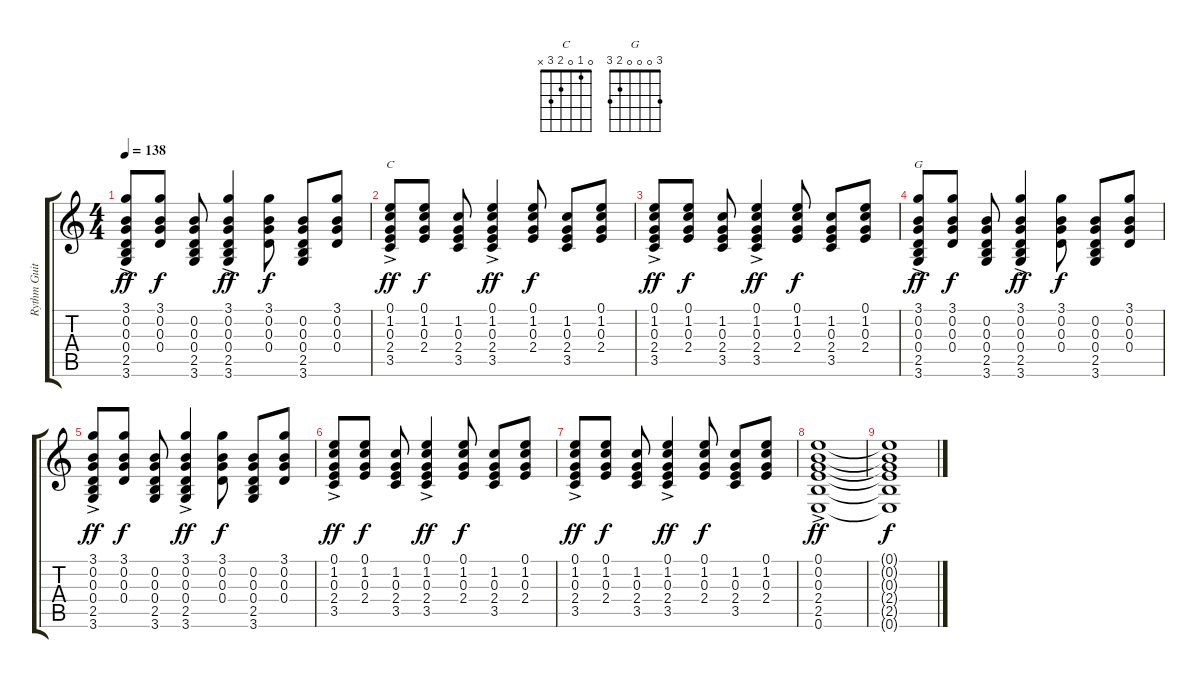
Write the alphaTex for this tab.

\track ("Rythm Guitar 1 (Glenn Frey)" "Rythm Guit") {instrument acousticguitarnylon}
\staff {score tabs}
\tuning (E4 B3 G3 D3 A2 E2) {hide}
\chord ("C" 0 1 0 2 3 x)
\chord ("G" 3 0 0 0 2 3)
\ts (4 4)
\tempo 138
\clef g2
\ks c
(3.1 0.2 0.3{ac} 0.4 2.5 3.6).8{dy ff} (3.1 0.2 0.3 0.4).8{dy f} (0.2 0.3 0.4 2.5 3.6).8 (3.1 0.2 0.3{ac} 0.4 2.5 3.6).4{dy ff} (3.1 0.2 0.3 0.4).8{dy f} (0.2 0.3 0.4 2.5 3.6).8 (3.1 0.2 0.3 0.4).8 |
(0.1 1.2{ac} 0.3 2.4 3.5).8{ch "C" dy ff} (0.1 1.2 0.3 2.4).8{dy f} (1.2 0.3 2.4 3.5).8 (0.1 1.2{ac} 0.3 2.4 3.5).4{dy ff} (0.1 1.2 0.3 2.4).8{dy f} (1.2 0.3 2.4 3.5).8 (0.1 1.2 0.3 2.4).8 |
(0.1 1.2{ac} 0.3 2.4 3.5).8{dy ff} (0.1 1.2 0.3 2.4).8{dy f} (1.2 0.3 2.4 3.5).8 (0.1 1.2{ac} 0.3 2.4 3.5).4{dy ff} (0.1 1.2 0.3 2.4).8{dy f} (1.2 0.3 2.4 3.5).8 (0.1 1.2 0.3 2.4).8 |
(3.1 0.2 0.3{ac} 0.4 2.5 3.6).8{ch "G" dy ff} (3.1 0.2 0.3 0.4).8{dy f} (0.2 0.3 0.4 2.5 3.6).8 (3.1 0.2 0.3{ac} 0.4 2.5 3.6).4{dy ff} (3.1 0.2 0.3 0.4).8{dy f} (0.2 0.3 0.4 2.5 3.6).8 (3.1 0.2 0.3 0.4).8 |
(3.1 0.2 0.3{ac} 0.4 2.5 3.6).8{dy ff} (3.1 0.2 0.3 0.4).8{dy f} (0.2 0.3 0.4 2.5 3.6).8 (3.1 0.2 0.3{ac} 0.4 2.5 3.6).4{dy ff} (3.1 0.2 0.3 0.4).8{dy f} (0.2 0.3 0.4 2.5 3.6).8 (3.1 0.2 0.3 0.4).8 |
(0.1 1.2{ac} 0.3 2.4 3.5).8{dy ff} (0.1 1.2 0.3 2.4).8{dy f} (1.2 0.3 2.4 3.5).8 (0.1 1.2{ac} 0.3 2.4 3.5).4{dy ff} (0.1 1.2 0.3 2.4).8{dy f} (1.2 0.3 2.4 3.5).8 (0.1 1.2 0.3 2.4).8 |
(0.1 1.2{ac} 0.3 2.4 3.5).8{dy ff volume 13} (0.1 1.2 0.3 2.4).8{dy f} (1.2 0.3 2.4 3.5).8 (0.1 1.2{ac} 0.3 2.4 3.5).4{dy ff} (0.1 1.2 0.3 2.4).8{dy f} (1.2 0.3 2.4 3.5).8 (0.1 1.2 0.3 2.4).8 |
(0.1{ac} 0.2 0.3 2.4 2.5 0.6).1{dy ff} |
(0.1{t} 0.2{t} 0.3{t} 2.4{t} 2.5{t} 0.6{t}).1{dy f}
